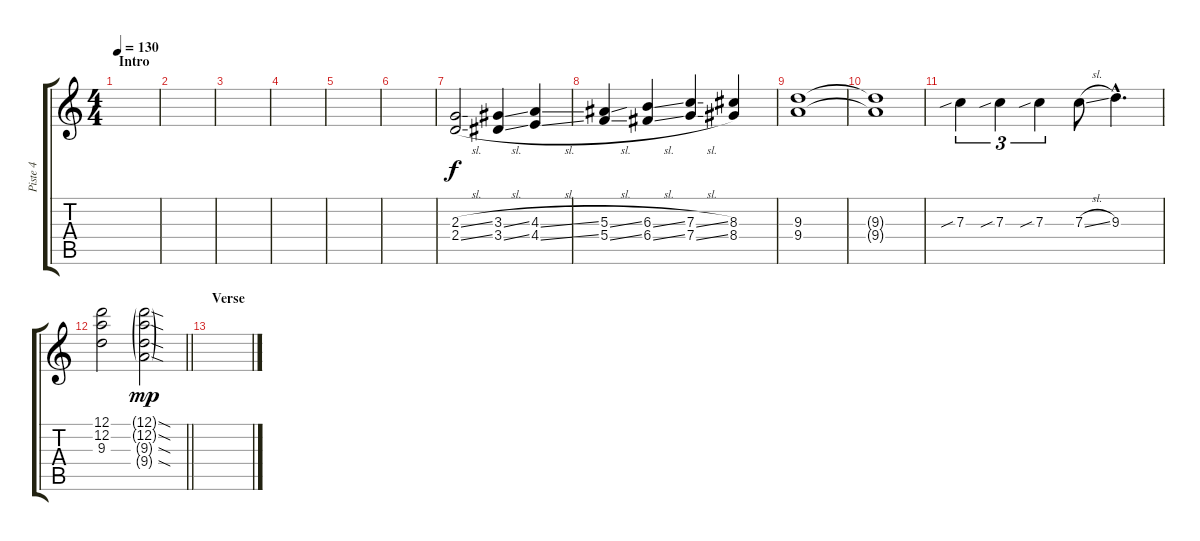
\track ("Piste 4" "Piste 4") {instrument overdrivenguitar}
\staff {score tabs}
\tuning (D4 A3 F3 C3 G2 D2) {hide}
\ts (4 4)
\section ("" "Intro")
\tempo 130
\clef g2
\ks c
|
|
|
|
|
|
(2.3{sl} 2.4{sl}).2 (3.3{sl} 3.4{sl}).4 (4.3{sl} 4.4{sl}).4 |
(5.3{sl} 5.4{sl}).4 (6.3{sl} 6.4{sl}).4 (7.3{sl} 7.4{sl}).4 (8.3 8.4).4 |
(9.3 9.4).1 |
(9.3{t} 9.4{t}).1 |
7.3{sib}.4{tu (3 2)} 7.3{sib}.4{tu (3 2)} 7.3{sib}.4{tu (3 2)} 7.3{sl}.8 9.3{hac}.4{d} |
\barLineRight lightlight
(12.1 12.2 9.3).2 (12.1{sod g} 12.2{sod g} 9.3{sod g} 9.4{sod g}).2{dy mp} |
\section ("" "Verse")
